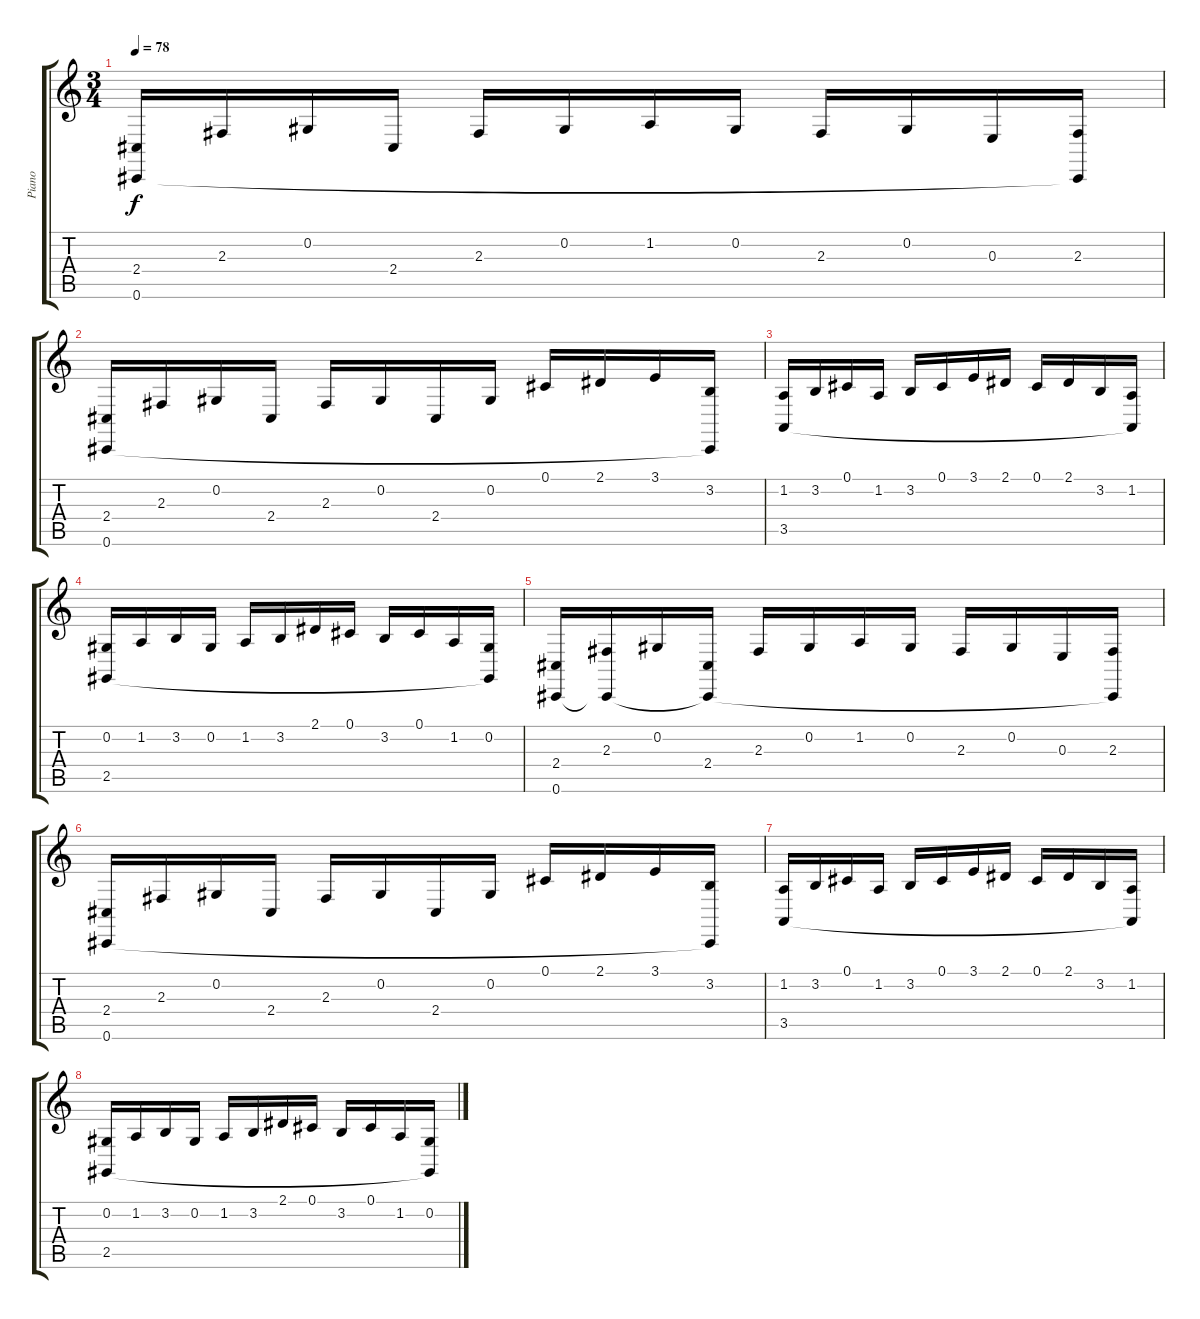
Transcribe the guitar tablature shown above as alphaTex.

\track ("Piano" "Piano") {instrument acousticgrandpiano}
\staff {score tabs}
\tuning (Db4 Ab3 E3 B2 Gb2 Db2) {hide}
\ts (3 4)
\tempo 78
\clef g2
\ks c
(2.4 0.6).16{dy f} 2.3.16 0.2.16 2.4.16 2.3.16 0.2.16 1.2.16 0.2.16 2.3.16 0.2.16 0.3.16 (2.3 0.6{t}).16 |
(2.4 0.6).16 2.3.16 0.2.16 2.4.16 2.3.16 0.2.16 2.4.16 0.2.16 0.1.16 2.1.16 3.1.16 (3.2 0.6{t}).16 |
(1.2 3.5).16 3.2.16 0.1.16 1.2.16 3.2.16 0.1.16 3.1.16 2.1.16 0.1.16 2.1.16 3.2.16 (1.2 3.5{t}).16 |
(0.2 2.5).16 1.2.16 3.2.16 0.2.16 1.2.16 3.2.16 2.1.16 0.1.16 3.2.16 0.1.16 1.2.16 (0.2 2.5{t}).16 |
(2.4 0.6).16 (2.3 0.6{t}).16 0.2.16 (2.4 0.6{t}).16 2.3.16 0.2.16 1.2.16 0.2.16 2.3.16 0.2.16 0.3.16 (2.3 0.6{t}).16 |
(2.4 0.6).16 2.3.16 0.2.16 2.4.16 2.3.16 0.2.16 2.4.16 0.2.16 0.1.16 2.1.16 3.1.16 (3.2 0.6{t}).16 |
(1.2 3.5).16 3.2.16 0.1.16 1.2.16 3.2.16 0.1.16 3.1.16 2.1.16 0.1.16 2.1.16 3.2.16 (1.2 3.5{t}).16 |
(0.2 2.5).16 1.2.16 3.2.16 0.2.16 1.2.16 3.2.16 2.1.16 0.1.16 3.2.16 0.1.16 1.2.16 (0.2 2.5{t}).16
